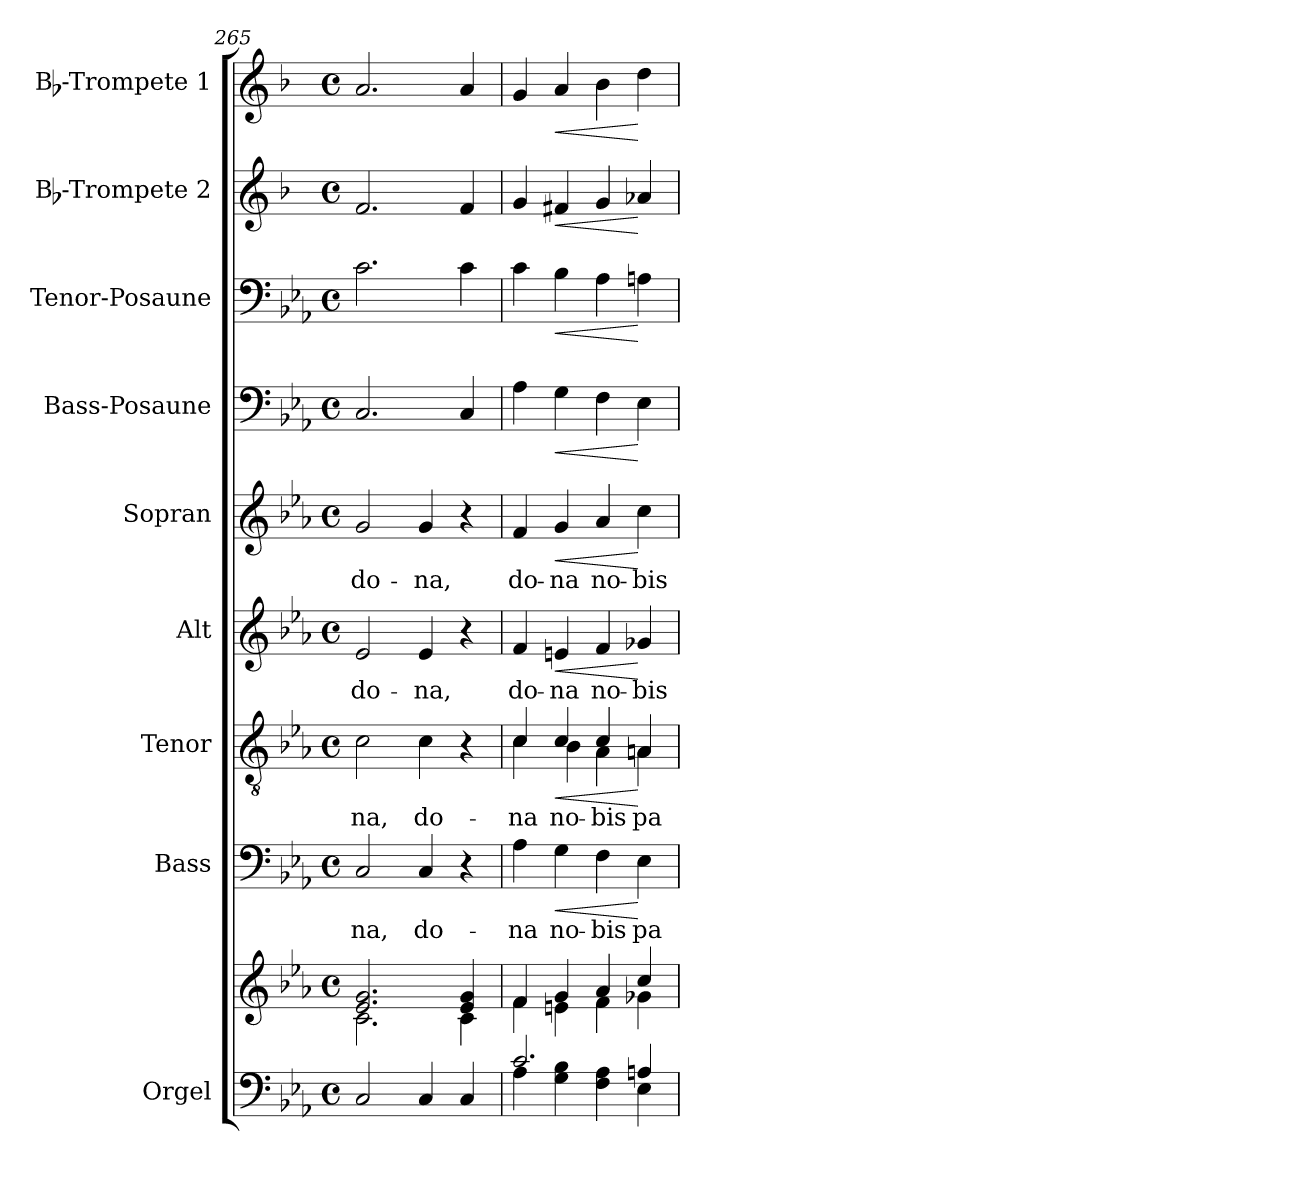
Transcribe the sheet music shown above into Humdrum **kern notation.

**kern	**kern	**kern	**text	**dynam	**kern	**text	**dynam	**kern	**text	**dynam	**kern	**text	**dynam	**kern	**dynam	**kern	**dynam	**kern	**dynam	**kern	**dynam
*part9	*part9	*part8	*part8	*part8	*part7	*part7	*part7	*part6	*part6	*part6	*part5	*part5	*part5	*part4	*part4	*part3	*part3	*part2	*part2	*part1	*part1
*staff10	*staff9	*staff8	*staff8	*staff8	*staff7	*staff7	*staff7	*staff6	*staff6	*staff6	*staff5	*staff5	*staff5	*staff4	*staff4	*staff3	*staff3	*staff2	*staff2	*staff1	*staff1
*I"Orgel	*	*I"Bass	*	*	*I"Tenor	*	*	*I"Alt	*	*	*I"Sopran	*	*	*I"Bass-Posaune	*	*I"Tenor-Posaune	*	*I"Bb-Trompete 2	*	*I"Bb-Trompete 1	*
*I'Org.	*	*I'B.	*	*	*I'T.	*	*	*I'A.	*	*	*I'S.	*	*	*I'B. Pos.	*	*I'T. Pos.	*	*I'Trp. 2	*	*I'Trp. 1	*
*clefF4	*clefG2	*clefF4	*	*	*clefGv2	*	*	*clefG2	*	*	*clefG2	*	*	*clefF4	*	*clefF4	*	*clefG2	*	*clefG2	*
*	*	*	*	*	*	*	*	*	*	*	*	*	*	*	*	*	*	*ITrd1c2	*	*ITrd1c2	*
*k[b-e-a-]	*k[b-e-a-]	*k[b-e-a-]	*	*	*k[b-e-a-]	*	*	*k[b-e-a-]	*	*	*k[b-e-a-]	*	*	*k[b-e-a-]	*	*k[b-e-a-]	*	*k[b-e-a-]	*	*k[b-e-a-]	*
*E-:	*E-:	*E-:	*	*	*E-:	*	*	*E-:	*	*	*E-:	*	*	*E-:	*	*E-:	*	*E-:	*	*E-:	*
*M4/4	*M4/4	*M4/4	*	*	*M4/4	*	*	*M4/4	*	*	*M4/4	*	*	*M4/4	*	*M4/4	*	*M4/4	*	*M4/4	*
*met(c)	*met(c)	*met(c)	*	*	*met(c)	*	*	*met(c)	*	*	*met(c)	*	*	*met(c)	*	*met(c)	*	*met(c)	*	*met(c)	*
=265	=265	=265	=265	=265	=265	=265	=265	=265	=265	=265	=265	=265	=265	=265	=265	=265	=265	=265	=265	=265	=265
*	*^	*	*	*	*	*	*	*	*	*	*	*	*	*	*	*	*	*	*	*	*
!	!	!	!	!LO:LY:b	!	!	!LO:LY:b	!	!	!LO:LY:b	!	!	!LO:LY:b	!	!	!	!	!	!	!	!	!
2C/	2.e-/ 2.g/	2.c\	2C/	-na,	.	2c\	-na,	.	2e-/	do-	.	2g/	do-	.	2.C/	.	2.c\	.	2.e-/	.	2.g/	.
!	!	!	!	!LO:LY:b	!	!	!LO:LY:b	!	!	!LO:LY:b	!	!	!LO:LY:b	!	!	!	!	!	!	!	!	!
4C/	.	.	4C/	do-	.	4c\	do-	.	4e-/	-na,	.	4g/	-na,	.	.	.	.	.	.	.	.	.
4C/	4e-/ 4g/	4c\	4r	.	.	4r	.	.	4r	.	.	4r	.	.	4C/	.	4c\	.	4e-/	.	4g/	.
=266	=266	=266	=266	=266	=266	=266	=266	=266	=266	=266	=266	=266	=266	=266	=266	=266	=266	=266	=266	=266	=266	=266
*^	*	*	*	*	*	*	*	*	*	*	*	*	*	*	*	*	*	*	*	*	*	*
!	!	!	!	!	!LO:LY:b	!	!	!LO:LY:b	!	!	!LO:LY:b	!	!	!LO:LY:b	!	!	!	!	!	!	!	!	!
*	*	*	*	*	*	*	*^	*	*	*	*	*	*	*	*	*	*	*	*	*	*	*	*
2.c/	4A-\	4f/	4f\	4A-\	-na	.	4c/	4c\	-na	.	4f/	do-	.	4f/	do-	.	4A-\	.	4c\	.	4f/	.	4f/	.
!	!	!	!	!	!LO:LY:b	!LO:HP:b	!	!	!LO:LY:b	!LO:HP:b	!	!LO:LY:b	!LO:HP:b	!	!LO:LY:b	!LO:HP:b	!	!LO:HP:b	!	!LO:HP:b	!	!LO:HP:b	!	!LO:HP:b
.	4G\ 4B-\	4g/	4en\	4G\	no-	<	4c/	4B-\	no-	<	4en/	-na	<	4g/	-na	<	4G\	<	4B-\	<	4en/	<	4g/	<
!	!	!	!	!	!LO:LY:b	!	!	!	!LO:LY:b	!	!	!LO:LY:b	!	!	!LO:LY:b	!	!	!	!	!	!	!	!	!
.	4F\ 4A-\	4a-/	4f\	4F\	-bis	.	4c/	4A-\	-bis	.	4f/	no-	.	4a-/	no-	.	4F\	.	4A-\	.	4f/	.	4a-\	.
!	!	!	!	!	!LO:LY:b	!	!	!	!LO:LY:b	!	!	!LO:LY:b	!	!	!LO:LY:b	!	!	!	!	!	!	!	!	!
4An/	4E-\	4cc/	4g-X\	4E-\	pa-	[	4An/	4An\	pa-	[	4g-X/	-bis	[	4cc\	-bis	[	4E-\	[	4An\	[	4g-X/	[	4cc\	[
*v	*v	*	*	*	*	*	*v	*v	*	*	*	*	*	*	*	*	*	*	*	*	*	*	*	*
*	*v	*v	*	*	*	*	*	*	*	*	*	*	*	*	*	*	*	*	*	*	*	*
=	=	=	=	=	=	=	=	=	=	=	=	=	=	=	=	=	=	=	=	=	=
*-	*-	*-	*-	*-	*-	*-	*-	*-	*-	*-	*-	*-	*-	*-	*-	*-	*-	*-	*-	*-	*-
